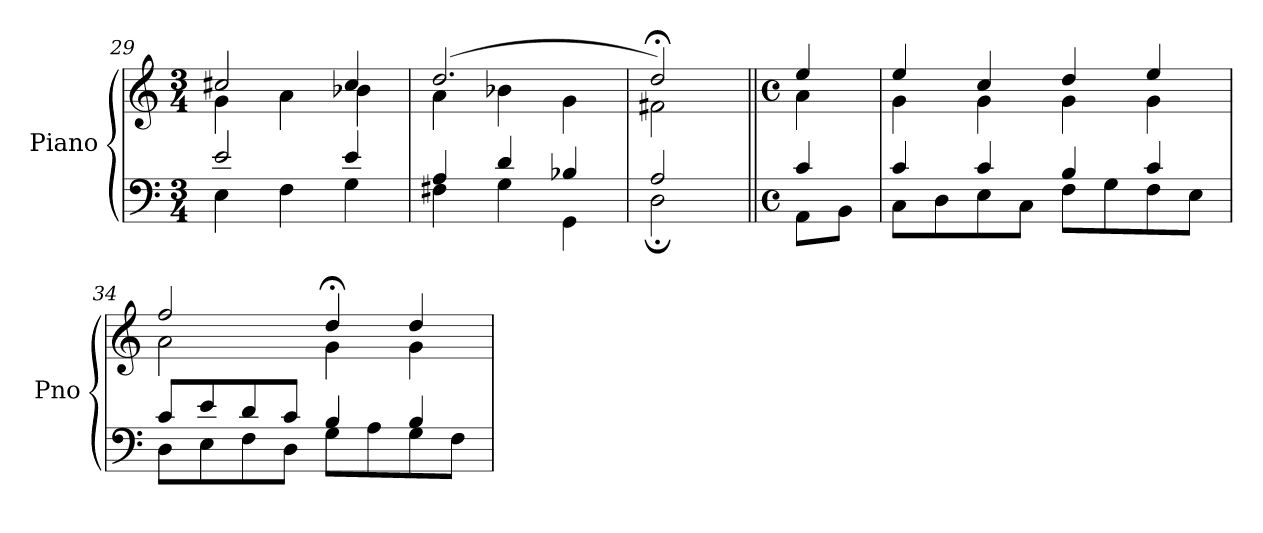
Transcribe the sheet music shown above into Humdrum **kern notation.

**kern	**kern
*part1	*part1
*staff2	*staff1
*I"Piano	*
*I'Pno	*
*clefF4	*clefG2
*k[]	*k[]
*M3/4	*M3/4
=29	=29
*^	*^
2e/	4E\	2cc#X/	4g\
.	4F\	.	4a\
4e/	4G\	4cc#/	4b-X\
=30	=30	=30	=30
4A/	4F#X\	(>2.dd/	4a\
4d/	4G\	.	4b-X\
4B-X/	4GG\	.	4g\
=31	=31	=31	=31
2A/	2D;\	2dd;</)	2f#X\
=32||	=32||	=32||	=32||
*M4/4	*	*M4/4	*
*met(c)	*	*met(c)	*
4c/	8AA\L	4ee/	4a\
.	8BB\J	.	.
=33	=33	=33	=33
4c/	8C\L	4ee/	4g\
.	8D\	.	.
4c/	8E\	4cc/	4g\
.	8C\J	.	.
4B/	8F\L	4dd/	4g\
.	8G\	.	.
4c/	8F\	4ee/	4g\
.	8E\J	.	.
=34	=34	=34	=34
8c/L	8D\L	2ff/	2a\
8e/	8E\	.	.
8d/	8F\	.	.
8c/J	8D\J	.	.
4B/	8G\L	4dd;</	4g\
.	8A\	.	.
4B/	8G\	4dd/	4g\
.	8F\J	.	.
*v	*v	*	*
*	*v	*v
=	=
*-	*-
